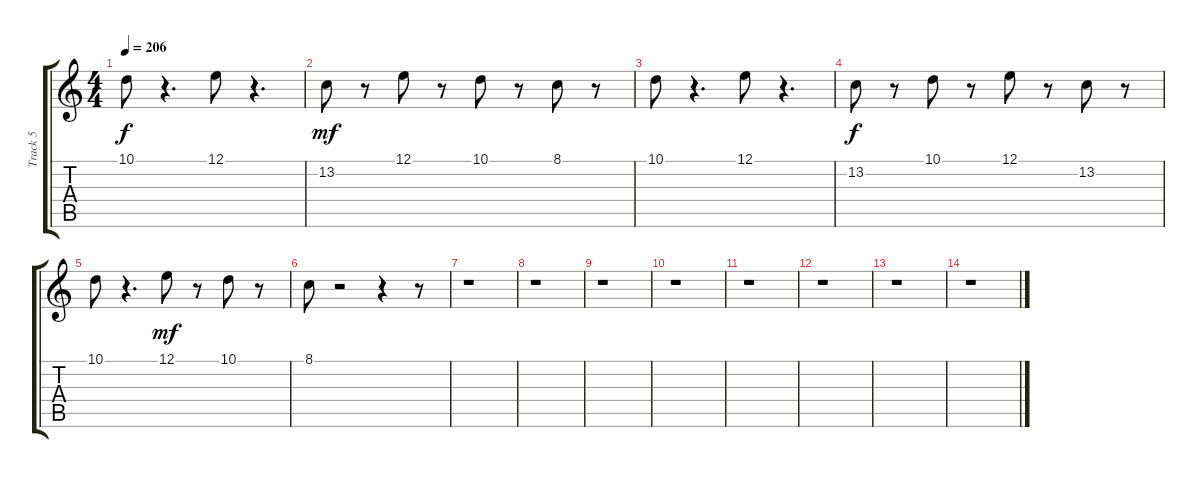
\track ("Track 5" "Track 5") {instrument piccolo}
\staff {score tabs}
\tuning (E4 B3 G3 D3 A2 E2) {hide}
\ts (4 4)
\tempo 206
\clef g2
\ks c
10.1.8{dy f} r.4{d} 12.1.8 r.4{d} |
13.2.8{dy mf} r.8 12.1.8 r.8 10.1.8 r.8 8.1.8 r.8 |
10.1.8 r.4{d} 12.1.8 r.4{d} |
13.2.8{dy f} r.8 10.1.8 r.8 12.1.8 r.8 13.2.8 r.8 |
10.1.8 r.4{d} 12.1.8{dy mf} r.8 10.1.8 r.8 |
8.1.8 r.2 r.4 r.8 |
r.1 |
r.1 |
r.1 |
r.1 |
r.1 |
r.1 |
r.1 |
r.1
